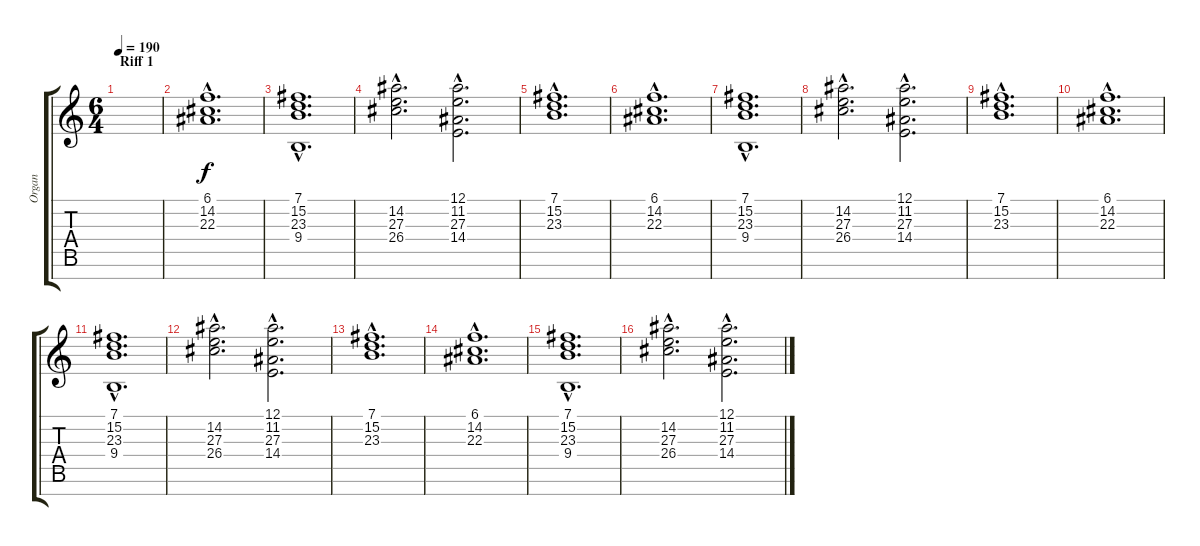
\track ("Organ" "Organ") {instrument rockorgan}
\staff {score tabs}
\tuning (E4 B3 G3 D3 A2 E2 B1) {hide}
\ts (6 4)
\section ("" "Riff 1")
\tempo 190
\clef g2
\ks c
|
(6.1{hac} 14.2{hac} 22.3{hac}).1{d} |
(7.1{hac} 15.2{hac} 23.3{hac} 9.4{hac}).1{d} |
(14.2{hac} 27.3{hac} 26.4{hac}).2{d} (12.1{hac} 11.2{hac} 27.3{hac} 14.4{hac}).2{d} |
(7.1{hac} 15.2{hac} 23.3{hac}).1{d} |
(6.1{hac} 14.2{hac} 22.3{hac}).1{d} |
(7.1{hac} 15.2{hac} 23.3{hac} 9.4{hac}).1{d} |
(14.2{hac} 27.3{hac} 26.4{hac}).2{d} (12.1{hac} 11.2{hac} 27.3{hac} 14.4{hac}).2{d} |
(7.1{hac} 15.2{hac} 23.3{hac}).1{d} |
(6.1{hac} 14.2{hac} 22.3{hac}).1{d} |
(7.1{hac} 15.2{hac} 23.3{hac} 9.4{hac}).1{d} |
(14.2{hac} 27.3{hac} 26.4{hac}).2{d} (12.1{hac} 11.2{hac} 27.3{hac} 14.4{hac}).2{d} |
(7.1{hac} 15.2{hac} 23.3{hac}).1{d} |
(6.1{hac} 14.2{hac} 22.3{hac}).1{d} |
(7.1{hac} 15.2{hac} 23.3{hac} 9.4{hac}).1{d} |
(14.2{hac} 27.3{hac} 26.4{hac}).2{d} (12.1{hac} 11.2{hac} 27.3{hac} 14.4{hac}).2{d}
